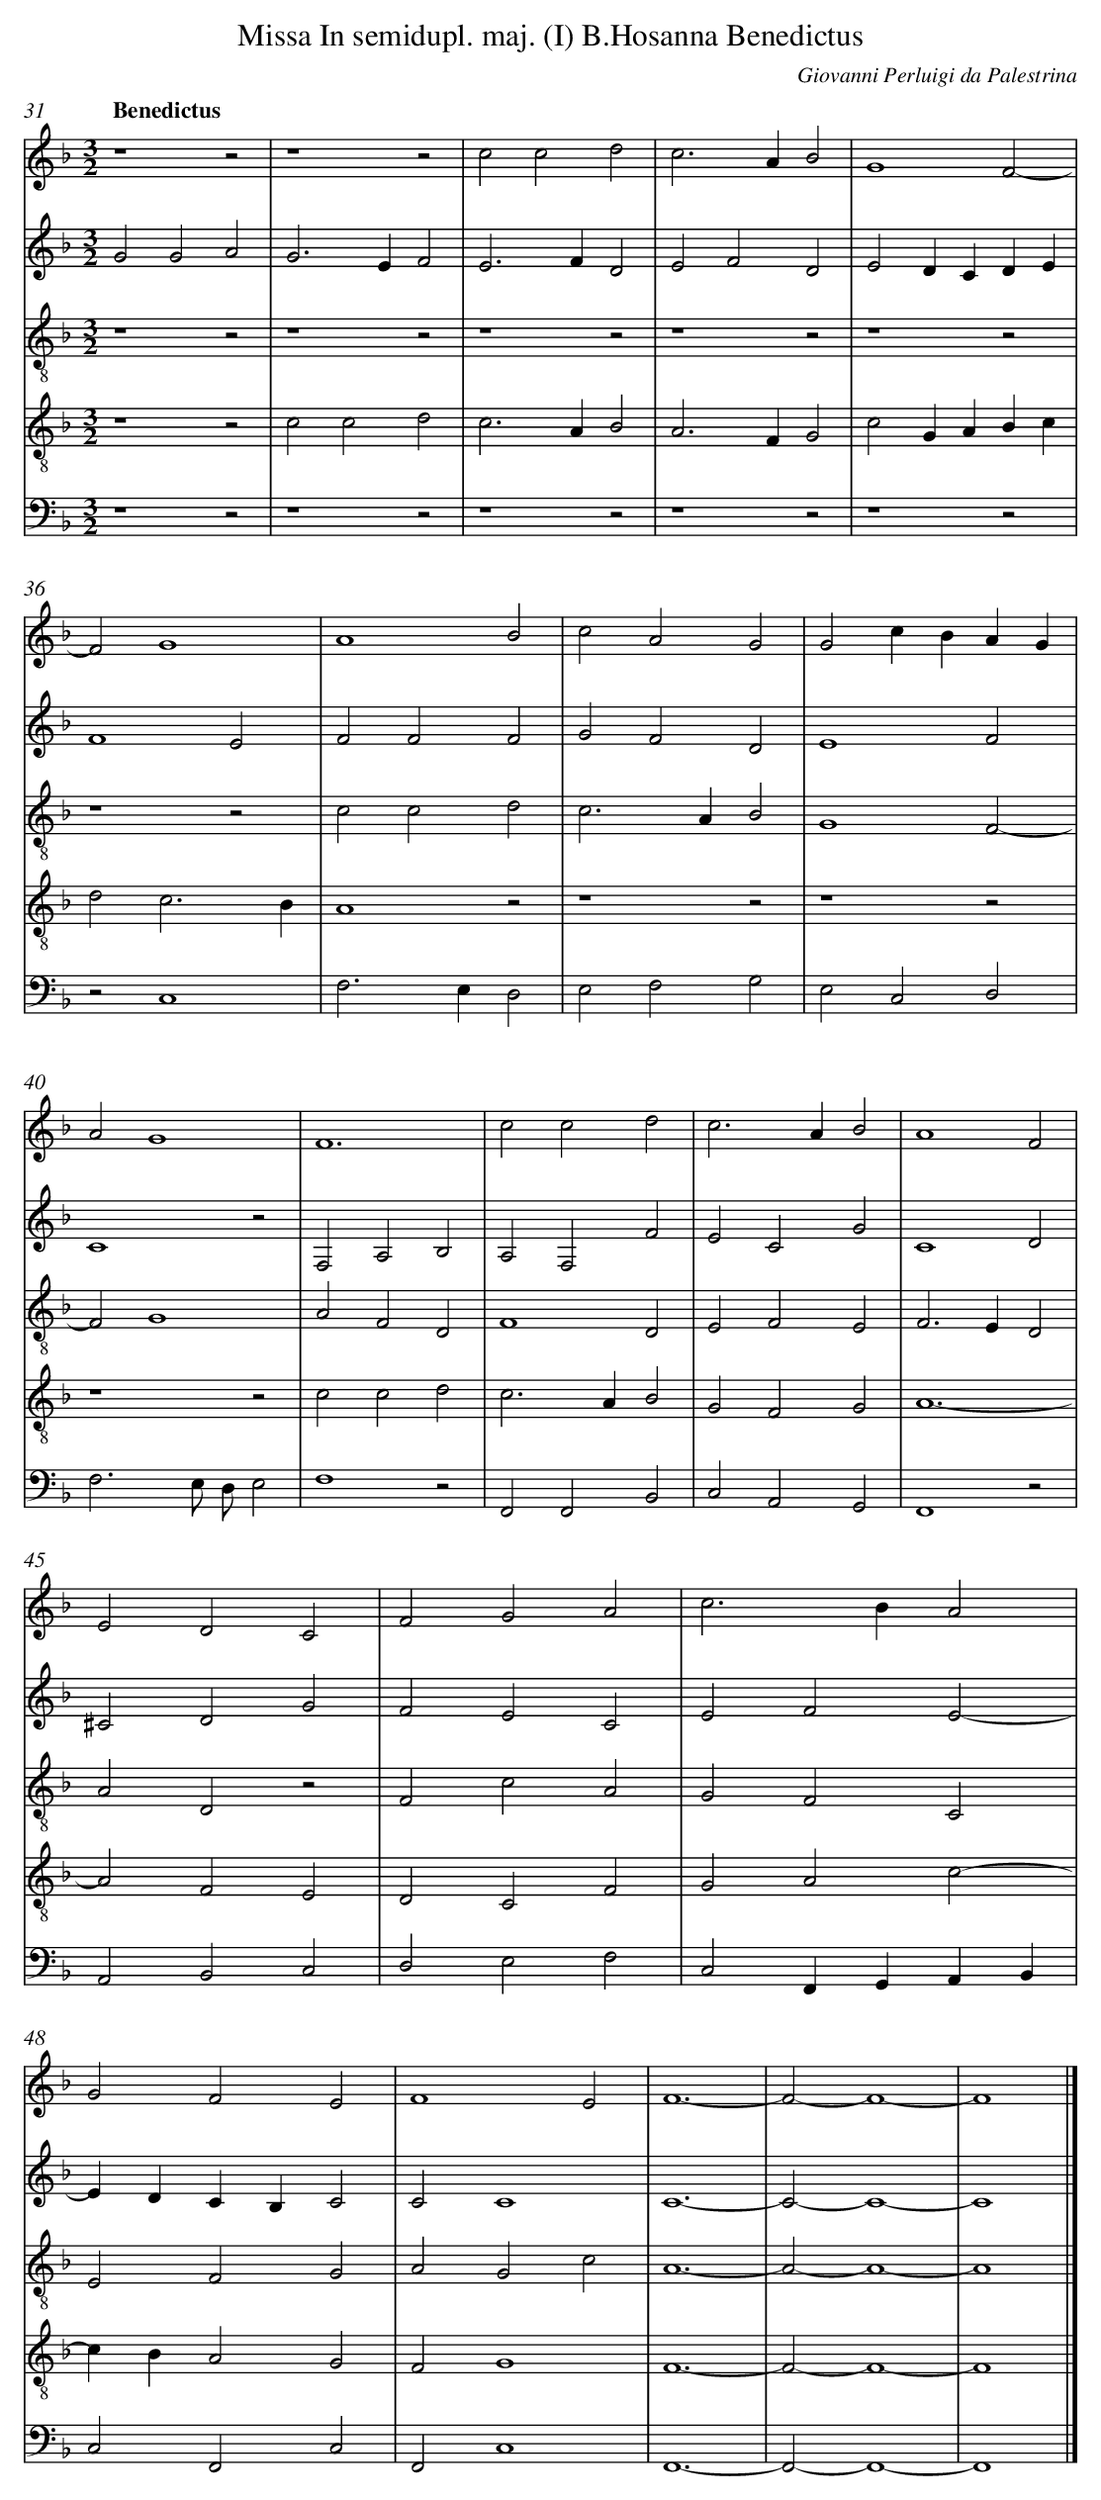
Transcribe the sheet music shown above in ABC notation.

X:1
T: Missa In semidupl. maj. (I) B.Hosanna Benedictus
C: Giovanni Perluigi da Palestrina
L: 1/4
M: 3/2
Q: "Benedictus"
V: 1 clef=treble
V: 2 clef=treble
V: 3 clef=treble-8
V: 4 clef=treble-8
V: 5 clef=bass
K: F
[V:1] z4z2 |
[V:2] G2G2A2 |
[V:3] z4z2 |
[V:4] z4z2 |
[V:5] z4z2 |
[V:1] z4z2 |
[V:2] G2>E2F2 |
[V:3] z4z2 |
[V:4] c2c2d2 |
[V:5] z4z2 |
[V:1] c2c2d2 |
[V:2] E2>F2D2 |
[V:3] z4z2 |
[V:4] c2>A2B2 |
[V:5] z4z2 |
[V:1] c2>A2B2 |
[V:2] E2F2D2 |
[V:3] z4z2 |
[V:4] A2>F2G2 |
[V:5] z4z2 |
[V:1] G4F2- |
[V:2] E2DCDE |
[V:3] z4z2 |
[V:4] c2GABc |
[V:5] z4z2 |
[V:1] F2G4 |
[V:2] F4E2 |
[V:3] z4z2 |
[V:4] d2c3B |
[V:5] z2C,4 |
[V:1] A4B2 |
[V:2] F2F2F2 |
[V:3] c2c2d2 |
[V:4] A4z2 |
[V:5] F,2>E,2D,2 |
[V:1] c2A2G2 |
[V:2] G2F2D2 |
[V:3] c2>A2B2 |
[V:4] z4z2 |
[V:5] E,2F,2G,2 |
[V:1] G2cBAG |
[V:2] E4F2 |
[V:3] G4F2- |
[V:4] z4z2 |
[V:5] E,2C,2D,2 |
[V:1] A2G4 |
[V:2] C4z2 |
[V:3] F2G4 |
[V:4] z4z2 |
[V:5] F,3E,/ D,/E,2 |
[V:1] F6 |
[V:2] F,2A,2B,2 |
[V:3] A2F2D2 |
[V:4] c2c2d2 |
[V:5] F,4z2 |
[V:1] c2c2d2 |
[V:2] A,2F,2F2 |
[V:3] F4D2 |
[V:4] c2>A2B2 |
[V:5] F,,2F,,2B,,2 |
[V:1] c2>A2B2 |
[V:2] E2C2G2 |
[V:3] E2F2E2 |
[V:4] G2F2G2 |
[V:5] C,2A,,2G,,2 |
[V:1] A4F2 |
[V:2] C4D2 |
[V:3] F2>E2D2 |
[V:4] A6- |
[V:5] F,,4z2 |
[V:1] E2D2C2 |
[V:2] ^C2D2G2 |
[V:3] A2D2z2 |
[V:4] A2F2E2 |
[V:5] A,,2B,,2C,2 |
[V:1] F2G2A2 |
[V:2] F2E2C2 |
[V:3] F2c2A2 |
[V:4] D2C2F2 |
[V:5] D,2E,2F,2 |
[V:1] c2>B2A2 |
[V:2] E2F2E2- |
[V:3] G2F2C2 |
[V:4] G2A2c2- |
[V:5] C,2F,,G,,A,,B,, |
[V:1] G2F2E2 |
[V:2] EDCB,C2 |
[V:3] E2F2G2 |
[V:4] cBA2G2 |
[V:5] C,2F,,2C,2 |
[V:1] F4E2 |
[V:2] C2C4 |
[V:3] A2G2c2 |
[V:4] F2G4 |
[V:5] F,,2C,4 |
[V:1] F6- |
[V:2] C6- |
[V:3] A6- |
[V:4] F6- |
[V:5] F,,6- |
[V:1] F2-F4- |
[V:2] C2-C4- |
[V:3] A2-A4- |
[V:4] F2-F4- |
[V:5] F,,2-F,,4- |
[V:1] F4 |]
[V:2] C4 |]
[V:3] A4 |]
[V:4] F4 |]
[V:5] F,,4 |]
